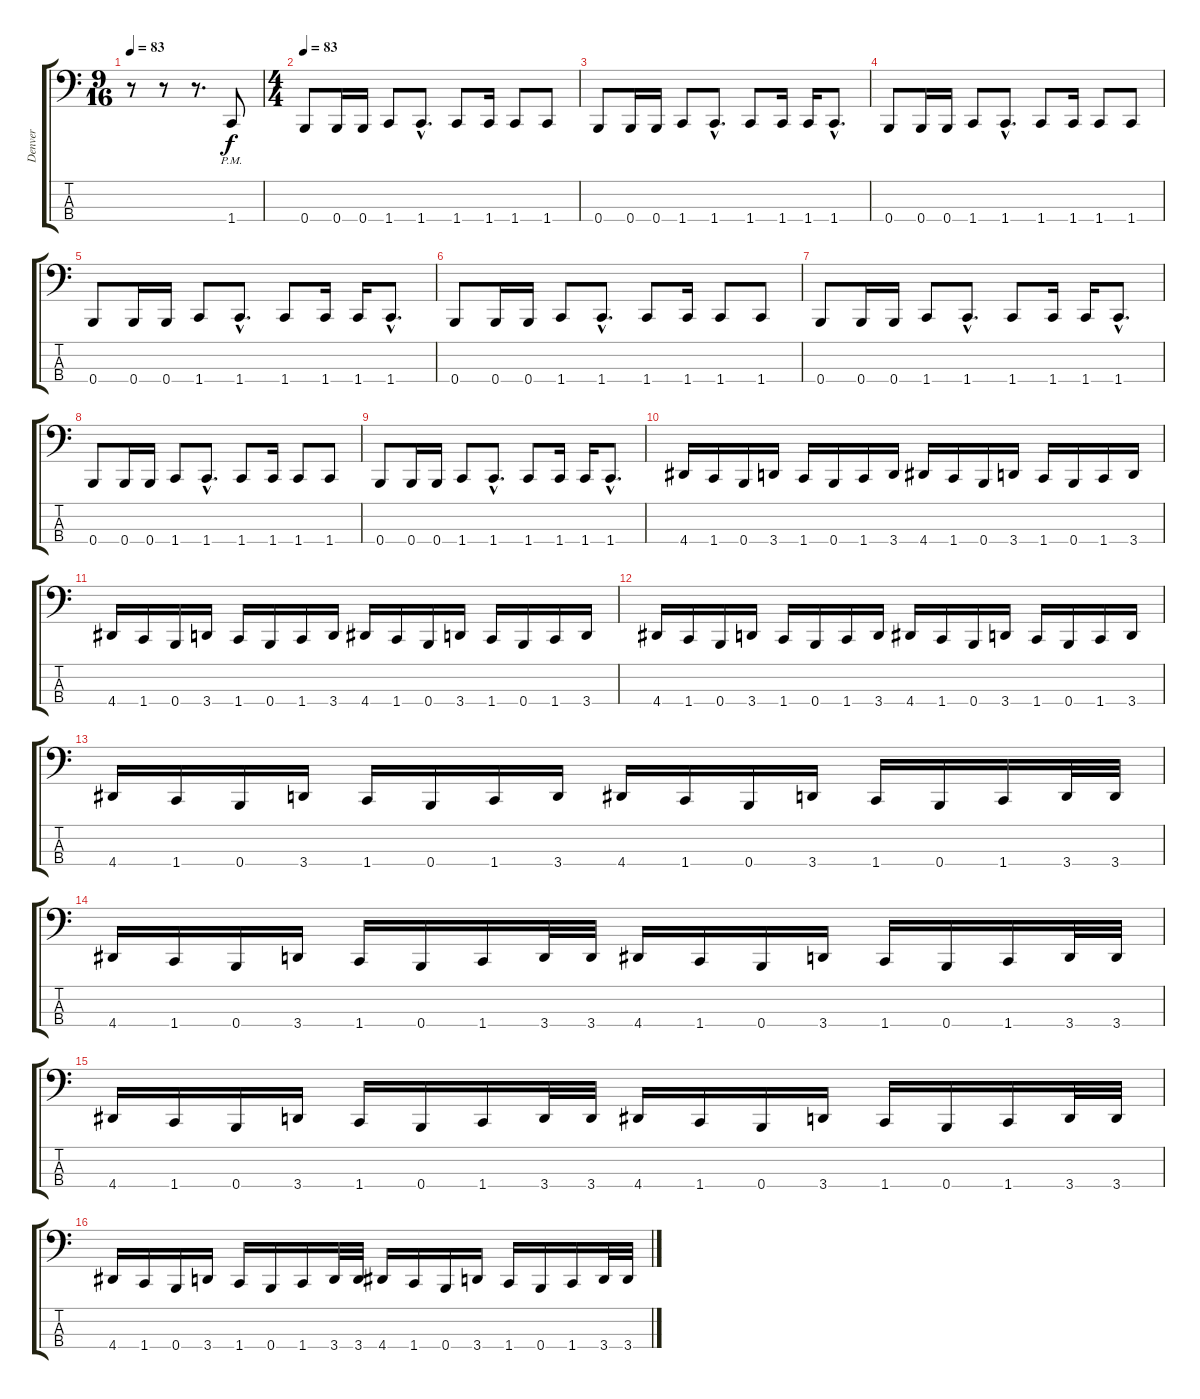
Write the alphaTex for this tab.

\track ("Denver" "Denver") {instrument electricbasspick}
\staff {score tabs}
\tuning (E2 B1 Gb1 B0) {hide}
\ts (9 16)
\tempo 83
\tempo 87
\tempo 83
\clef f4
\ks c
r.8{dy f instrument electricbasspick} r.8 r.8{d} 1.4{pm}.8 |
\ts (4 4)
\tempo 83
0.4.8 0.4.16 0.4.16 1.4.8 1.4{hac}.8{d} 1.4.8 1.4.16 1.4.8 1.4.8 |
0.4.8 0.4.16 0.4.16 1.4.8 1.4{hac}.8{d} 1.4.8 1.4.16 1.4.16 1.4{hac}.8{d} |
0.4.8 0.4.16 0.4.16 1.4.8 1.4{hac}.8{d} 1.4.8 1.4.16 1.4.8 1.4.8 |
0.4.8 0.4.16 0.4.16 1.4.8 1.4{hac}.8{d} 1.4.8 1.4.16 1.4.16 1.4{hac}.8{d} |
0.4.8 0.4.16 0.4.16 1.4.8 1.4{hac}.8{d} 1.4.8 1.4.16 1.4.8 1.4.8 |
0.4.8 0.4.16 0.4.16 1.4.8 1.4{hac}.8{d} 1.4.8 1.4.16 1.4.16 1.4{hac}.8{d} |
0.4.8 0.4.16 0.4.16 1.4.8 1.4{hac}.8{d} 1.4.8 1.4.16 1.4.8 1.4.8 |
0.4.8 0.4.16 0.4.16 1.4.8 1.4{hac}.8{d} 1.4.8 1.4.16 1.4.16 1.4{hac}.8{d} |
4.4.16 1.4.16 0.4.16 3.4.16 1.4.16 0.4.16 1.4.16 3.4.16 4.4.16 1.4.16 0.4.16 3.4.16 1.4.16 0.4.16 1.4.16 3.4.16 |
4.4.16 1.4.16 0.4.16 3.4.16 1.4.16 0.4.16 1.4.16 3.4.16 4.4.16 1.4.16 0.4.16 3.4.16 1.4.16 0.4.16 1.4.16 3.4.16 |
4.4.16 1.4.16 0.4.16 3.4.16 1.4.16 0.4.16 1.4.16 3.4.16 4.4.16 1.4.16 0.4.16 3.4.16 1.4.16 0.4.16 1.4.16 3.4.16 |
4.4.16 1.4.16 0.4.16 3.4.16 1.4.16 0.4.16 1.4.16 3.4.16 4.4.16 1.4.16 0.4.16 3.4.16 1.4.16 0.4.16 1.4.16 3.4.32 3.4.32 |
4.4.16 1.4.16 0.4.16 3.4.16 1.4.16 0.4.16 1.4.16 3.4.32 3.4.32 4.4.16 1.4.16 0.4.16 3.4.16 1.4.16 0.4.16 1.4.16 3.4.32 3.4.32 |
4.4.16 1.4.16 0.4.16 3.4.16 1.4.16 0.4.16 1.4.16 3.4.32 3.4.32 4.4.16 1.4.16 0.4.16 3.4.16 1.4.16 0.4.16 1.4.16 3.4.32 3.4.32 |
4.4.16 1.4.16 0.4.16 3.4.16 1.4.16 0.4.16 1.4.16 3.4.32 3.4.32 4.4.16 1.4.16 0.4.16 3.4.16 1.4.16 0.4.16 1.4.16 3.4.32 3.4.32
